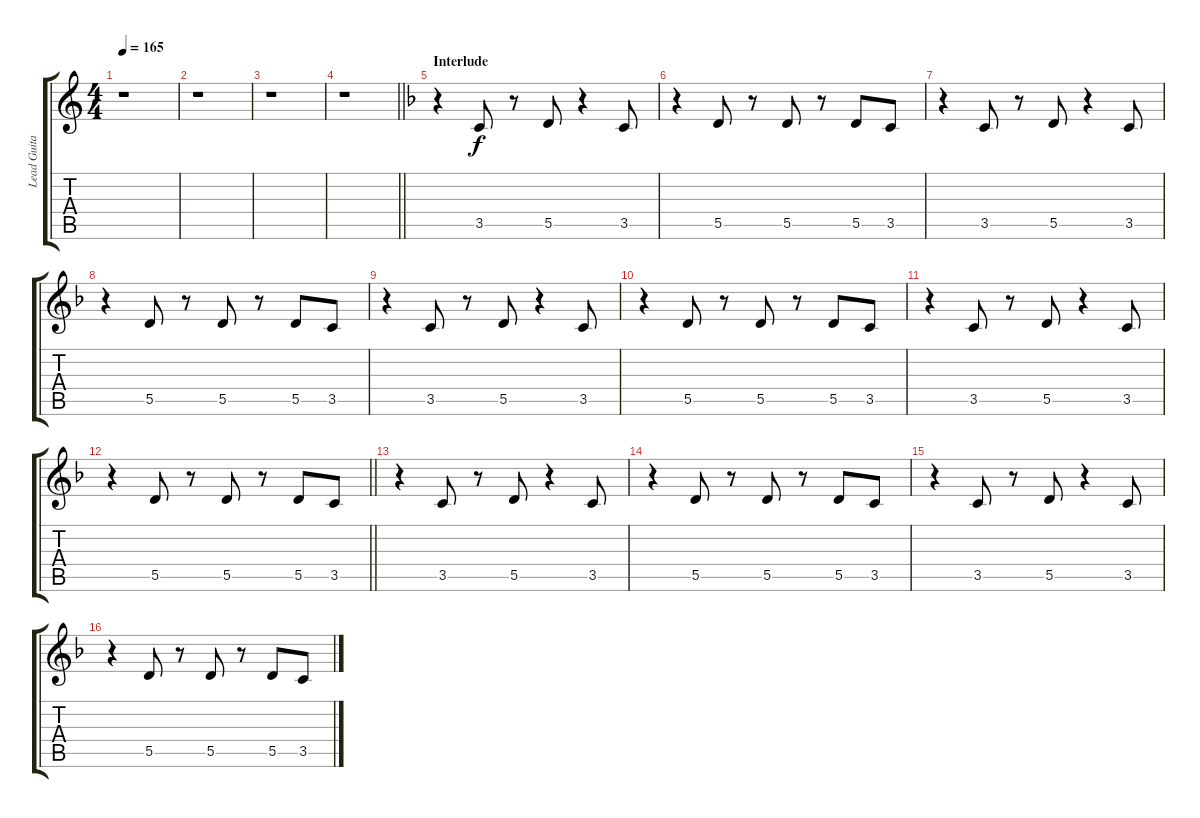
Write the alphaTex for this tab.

\track ("Lead Guitar 1: Patrick Juhàsz" "Lead Guita") {instrument overdrivenguitar}
\staff {score tabs}
\tuning (E4 B3 G3 D3 A2 E2) {hide}
\ts (4 4)
\tempo 165
\clef g2
\ks aminor
r.1{dy f} |
r.1 |
r.1 |
\barLineRight lightlight
r.1 |
\section ("" "Interlude")
\ks dminor
r.4 3.5.8 r.8 5.5.8 r.4 3.5.8 |
r.4 5.5.8 r.8 5.5.8 r.8 5.5.8 3.5.8 |
r.4 3.5.8 r.8 5.5.8 r.4 3.5.8 |
r.4 5.5.8 r.8 5.5.8 r.8 5.5.8 3.5.8 |
r.4 3.5.8 r.8 5.5.8 r.4 3.5.8 |
r.4 5.5.8 r.8 5.5.8 r.8 5.5.8 3.5.8 |
r.4 3.5.8 r.8 5.5.8 r.4 3.5.8 |
\barLineRight lightlight
r.4 5.5.8 r.8 5.5.8 r.8 5.5.8 3.5.8 |
r.4 3.5.8 r.8 5.5.8 r.4 3.5.8 |
r.4 5.5.8 r.8 5.5.8 r.8 5.5.8 3.5.8 |
r.4 3.5.8 r.8 5.5.8 r.4 3.5.8 |
r.4 5.5.8 r.8 5.5.8 r.8 5.5.8 3.5.8
